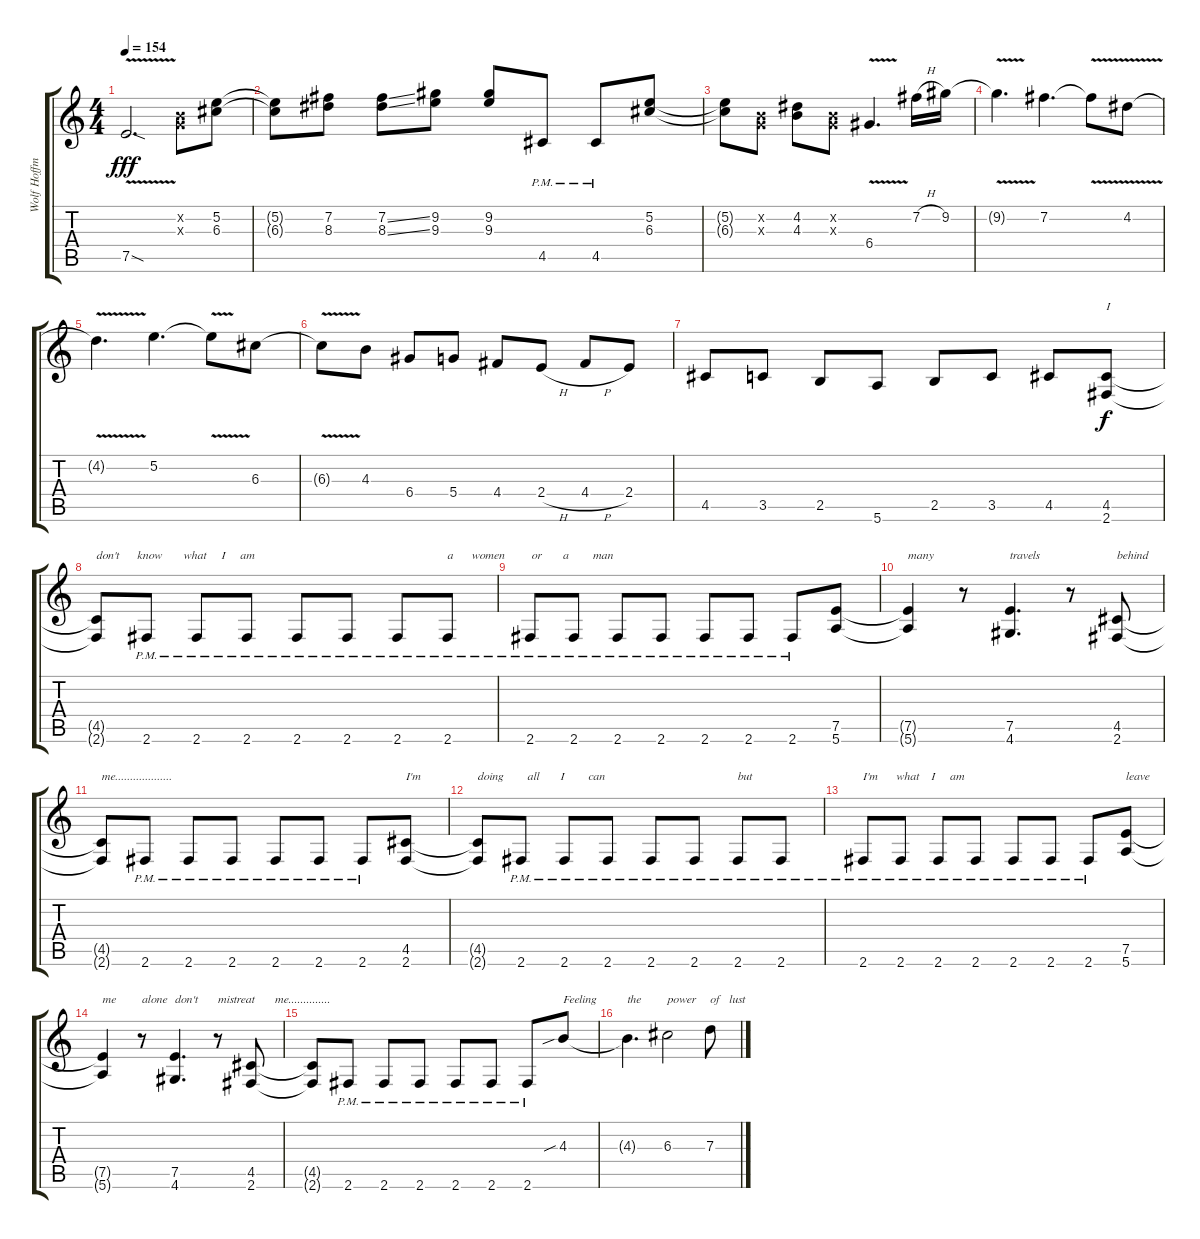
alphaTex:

\track ("Wolf Hoffmann" "Wolf Hoffm") {instrument distortionguitar}
\staff {score tabs}
\tuning (E4 B3 G3 D3 A2 E2) {hide}
\ts (4 4)
\tempo 154
\clef g2
\ks c
7.5{v sod t}.2{d dy fff} (0.2{x} 0.3{x}).8 (5.2 6.3).8 |
(5.2{t} 6.3{t}).8 (7.2 8.3).8 (7.2{ss} 8.3{ss}).8 (9.2 9.3).8 (9.2 9.3).8 4.5{pm}.8 4.5{pm}.8 (5.2 6.3).8 |
(5.2{t} 6.3{t}).8 (0.2{x} 0.3{x}).8 (4.2 4.3).8 (0.2{x} 0.3{x}).8 6.4{v}.4{d} 7.2{h}.16 9.2.16 |
9.2{v t}.4{d} 7.2.4{d} 7.2{v t}.8 4.2{v}.8 |
4.2{t}.4{d} 5.2.4{d} 5.2{v t}.8 6.3.8 |
6.3{v t}.8 4.3.8 6.4.8 5.4.8 4.4.8 2.4{h}.8 4.4{h}.8 2.4.8 |
4.5.8 3.5.8 2.5.8 5.6.8 2.5.8 3.5.8 4.5.8 (4.5 2.6).8{txt "I " dy f} |
(4.5{t} 2.6{t}).8{txt "don't      know       what     I     am    "} 2.6{pm}.8 2.6{pm}.8 2.6{pm}.8 2.6{pm}.8 2.6{pm}.8 2.6{pm}.8 2.6{pm}.8{txt "a      women         or       a        man"} |
2.6{pm}.8 2.6{pm}.8 2.6{pm}.8 2.6{pm}.8 2.6{pm}.8 2.6{pm}.8 2.6{pm}.8 (7.5 5.6).8 |
(7.5{t} 5.6{t}).4{txt "many"} r.8 (7.5 4.6).4{d txt "travels"} r.8 (4.5 2.6).8{txt "behind"} |
(4.5{t} 2.6{t}).8{txt "me..................."} 2.6{pm}.8 2.6{pm}.8 2.6{pm}.8 2.6{pm}.8 2.6{pm}.8 2.6{pm}.8 (4.5 2.6).8{txt "I'm"} |
(4.5{t} 2.6{t}).8{txt "doing        all       I        can"} 2.6{pm}.8 2.6{pm}.8 2.6{pm}.8 2.6{pm}.8 2.6{pm}.8 2.6{pm}.8{txt "but"} 2.6{pm}.8 |
2.6{pm}.8{txt "I'm      what    I     am"} 2.6{pm}.8 2.6{pm}.8 2.6{pm}.8 2.6{pm}.8 2.6{pm}.8 2.6{pm}.8 (7.5 5.6).8{txt "leave"} |
(7.5{t} 5.6{t}).4{txt "me"} r.8{txt "alone"} (7.5 4.6).4{d txt "don't"} r.8{txt "mistreat"} (4.5 2.6).8{txt "        me.............."} |
(4.5{t} 2.6{t}).8 2.6{pm}.8 2.6{pm}.8 2.6{pm}.8 2.6{pm}.8 2.6{pm}.8 2.6{pm}.8 4.3{sib}.8{txt "Feeling"} |
4.3{t}.4{d txt "the"} 6.3.2{txt "power"} 7.3.8{txt "of   lust"}
